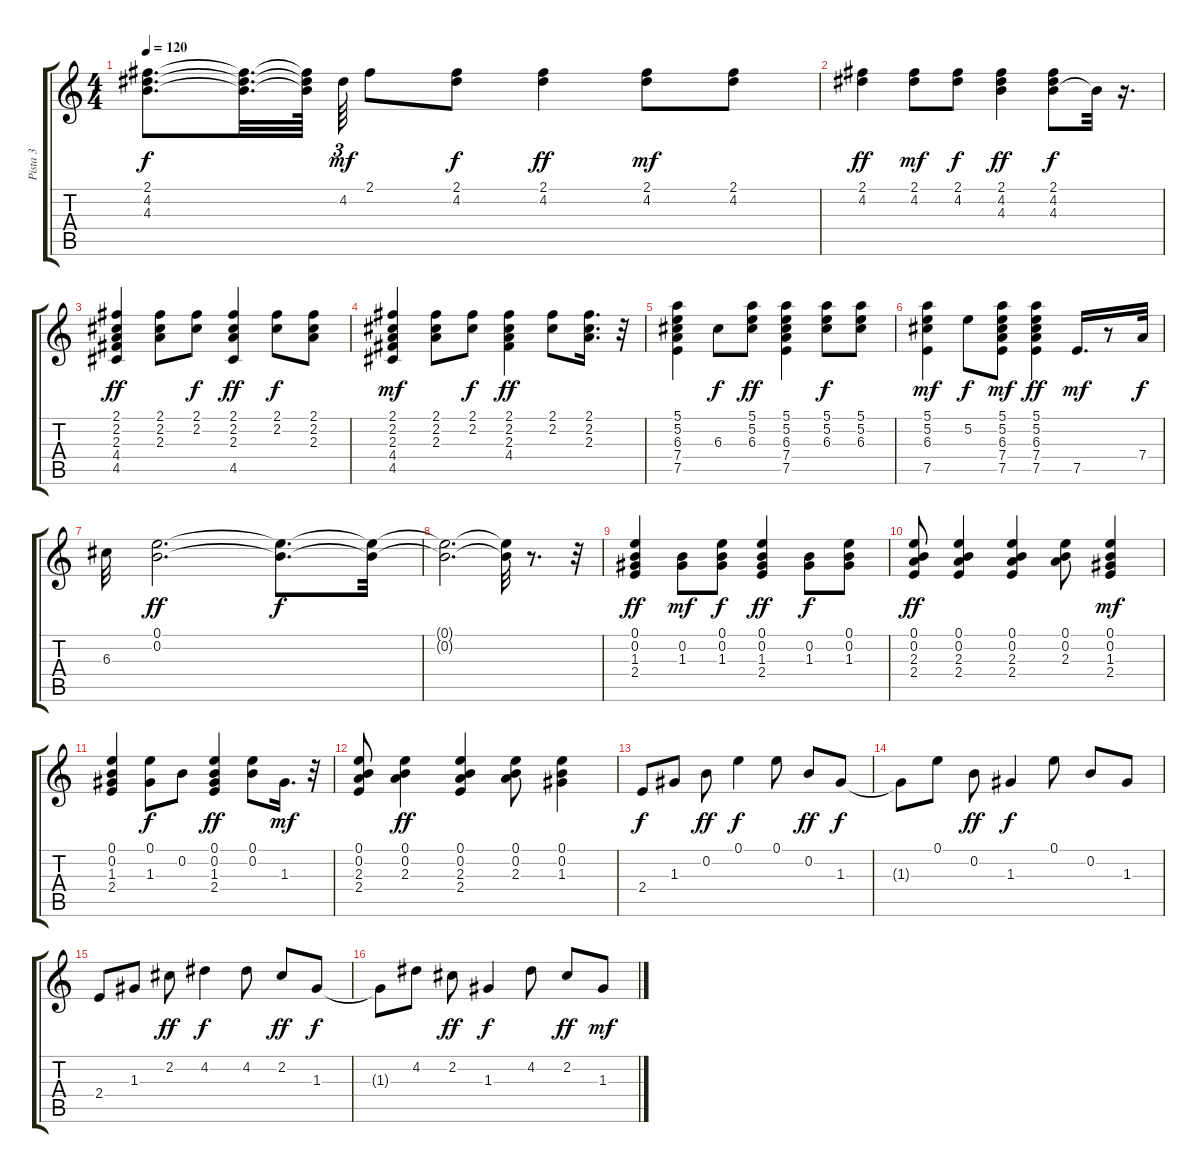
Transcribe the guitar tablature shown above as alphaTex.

\track ("Pista 3" "Pista 3") {instrument acousticguitarsteel}
\staff {score tabs}
\tuning (E4 B3 G3 D3 A2 E2) {hide}
\ts (4 4)
\tempo 120
\clef g2
\ks c
(2.1{t} 4.2{t} 4.3{t}).8{d dy f} (2.1{t} 4.2{t} 4.3{t}).32{d} (2.1{t} 4.2{t} 4.3{t}).64 4.2.64{tu (3 2) dy mf} 2.1.8 (2.1 4.2).8{dy f} (2.1 4.2).4{dy ff} (2.1 4.2).8{dy mf} (2.1 4.2).8 |
(2.1 4.2).4{dy ff} (2.1 4.2).8{dy mf} (2.1 4.2).8{dy f} (2.1 4.2 4.3).4{dy ff} (2.1 4.2 4.3).8{dy f} 4.3{t}.32 r.16{d} |
(2.1 2.2 2.3 4.4 4.5).4{dy ff} (2.1 2.2 2.3).8 (2.1 2.2).8{dy f} (2.1 2.2 2.3 4.5).4{dy ff} (2.1 2.2).8{dy f} (2.1 2.2 2.3).8 |
(2.1 2.2 2.3 4.4 4.5).4{dy mf} (2.1 2.2 2.3).8 (2.1 2.2).8{dy f} (2.1 2.2 2.3 4.4).4{dy ff} (2.1 2.2).8 (2.1 2.2 2.3).16{d} r.32 |
(5.1 5.2 6.3 7.4 7.5).4 6.3.8{dy f} (5.1 5.2 6.3).8{dy ff} (5.1 5.2 6.3 7.4 7.5).4 (5.1 5.2 6.3).8{dy f} (5.1 5.2 6.3).8 |
(5.1 5.2 6.3 7.5).4{dy mf} 5.2.8{dy f} (5.1 5.2 6.3 7.4 7.5).8{dy mf} (5.1 5.2 6.3 7.4 7.5).4{dy ff} 7.5.16{d dy mf} r.8 7.4.32{dy f} |
6.3.32 (0.1 0.2).2{d dy ff} (0.1{t} 0.2{t}).8{d dy f} (0.1{t} 0.2{t}).32 |
(0.1{t} 0.2{t}).2{d} (0.1{t} 0.2{t}).32 r.8{d} r.32 |
(0.1 0.2 1.3 2.4).4{dy ff} (0.2 1.3).8{dy mf} (0.1 0.2 1.3).8{dy f} (0.1 0.2 1.3 2.4).4{dy ff} (0.2 1.3).8{dy f} (0.1 0.2 1.3).8 |
(0.1 0.2 2.3 2.4).8{dy ff} (0.1 0.2 2.3 2.4).4 (0.1 0.2 2.3 2.4).4 (0.1 0.2 2.3).8 (0.1 0.2 1.3 2.4).4{dy mf} |
(0.1 0.2 1.3 2.4).4 (0.1 1.3).8{dy f} 0.2.8 (0.1 0.2 1.3 2.4).4{dy ff} (0.1 0.2).8 1.3.16{d dy mf} r.32 |
(0.1 0.2 2.3 2.4).8 (0.1 0.2 2.3).4{dy ff} (0.1 0.2 2.3 2.4).4 (0.1 0.2 2.3).8 (0.1 0.2 1.3).4 |
2.4.8{dy f} 1.3.8 0.2.8{dy ff} 0.1.4{dy f} 0.1.8 0.2.8{dy ff} 1.3.8{dy f} |
1.3{t}.8 0.1.8 0.2.8{dy ff} 1.3.4{dy f} 0.1.8 0.2.8 1.3.8 |
2.4.8 1.3.8 2.2.8{dy ff} 4.2.4{dy f} 4.2.8 2.2.8{dy ff} 1.3.8{dy f} |
1.3{t}.8 4.2.8 2.2.8{dy ff} 1.3.4{dy f} 4.2.8 2.2.8{dy ff} 1.3.8{dy mf}
